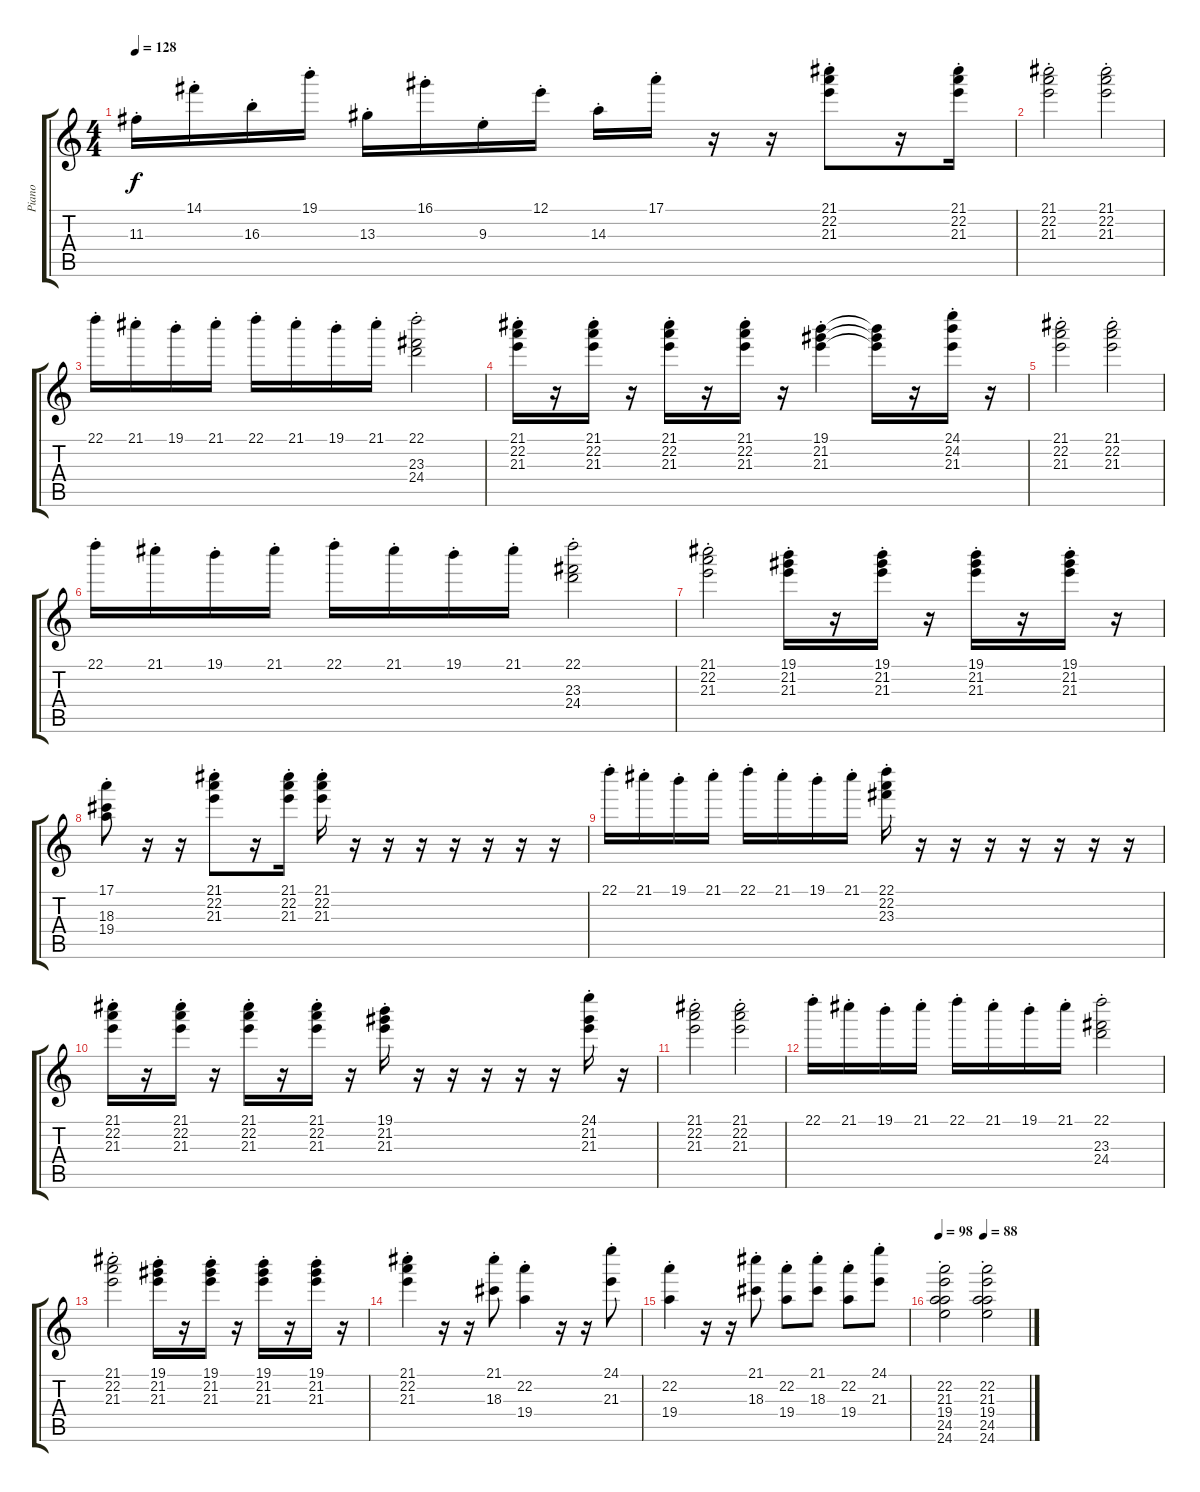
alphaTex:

\track ("Piano" "Piano") {instrument acousticguitarsteel}
\staff {score tabs}
\tuning (E4 B3 G3 D3 A2 E2) {hide}
\ts (4 4)
\tempo 128
\clef g2
\ks c
11.3{st}.16{dy f} 14.1{st}.16 16.3{st}.16 19.1{st}.16 13.3{st}.16 16.1{st}.16 9.3{st}.16 12.1{st}.16 14.3{st}.16 17.1{st}.16 r.16 r.16 (21.1{st} 22.2{st} 21.3{st}).8 r.16 (21.1{st} 22.2{st} 21.3{st}).16 |
(21.1{st} 22.2{st} 21.3{st}).2 (21.1{st} 22.2{st} 21.3{st}).2 |
22.1{st}.16 21.1{st}.16 19.1{st}.16 21.1{st}.16 22.1{st}.16 21.1{st}.16 19.1{st}.16 21.1{st}.16 (22.1{st} 23.3{st} 24.4{st}).2 |
(21.1{st} 22.2{st} 21.3{st}).16 r.16 (21.1{st} 22.2{st} 21.3{st}).16 r.16 (21.1{st} 22.2{st} 21.3{st}).16 r.16 (21.1{st} 22.2{st} 21.3{st}).16 r.16 (19.1{st} 21.2{st} 21.3{st}).4 (19.1{t} 21.2{t} 21.3{t}).16 r.16 (24.1{st} 24.2{st} 21.3{st}).16 r.16 |
(21.1{st} 22.2{st} 21.3{st}).2 (21.1{st} 22.2{st} 21.3{st}).2 |
22.1{st}.16 21.1{st}.16 19.1{st}.16 21.1{st}.16 22.1{st}.16 21.1{st}.16 19.1{st}.16 21.1{st}.16 (22.1{st} 23.3{st} 24.4{st}).2 |
(21.1{st} 22.2{st} 21.3{st}).2 (19.1{st} 21.2{st} 21.3{st}).16 r.16 (19.1{st} 21.2{st} 21.3{st}).16 r.16 (19.1{st} 21.2{st} 21.3{st}).16 r.16 (19.1{st} 21.2{st} 21.3{st}).16 r.16 |
(17.1{st} 18.3{st} 19.4{st}).8 r.16 r.16 (21.1{st} 22.2{st} 21.3{st}).8 r.16 (21.1{st} 22.2{st} 21.3{st}).16 (21.1{st} 22.2{st} 21.3{st}).16 r.16 r.16 r.16 r.16 r.16 r.16 r.16 |
22.1{st}.16 21.1{st}.16 19.1{st}.16 21.1{st}.16 22.1{st}.16 21.1{st}.16 19.1{st}.16 21.1{st}.16 (22.1{st} 22.2{st} 23.3{st}).16 r.16 r.16 r.16 r.16 r.16 r.16 r.16 |
(21.1{st} 22.2{st} 21.3{st}).16 r.16 (21.1{st} 22.2{st} 21.3{st}).16 r.16 (21.1{st} 22.2{st} 21.3{st}).16 r.16 (21.1{st} 22.2{st} 21.3{st}).16 r.16 (19.1{st} 21.2{st} 21.3{st}).16 r.16 r.16 r.16 r.16 r.16 (24.1{st} 21.2{st} 21.3{st}).16 r.16 |
(21.1{st} 22.2{st} 21.3{st}).2 (21.1{st} 22.2{st} 21.3{st}).2 |
22.1{st}.16 21.1{st}.16 19.1{st}.16 21.1{st}.16 22.1{st}.16 21.1{st}.16 19.1{st}.16 21.1{st}.16 (22.1{st} 23.3{st} 24.4{st}).2 |
(21.1{st} 22.2{st} 21.3{st}).2 (19.1{st} 21.2{st} 21.3{st}).16 r.16 (19.1{st} 21.2{st} 21.3{st}).16 r.16 (19.1{st} 21.2{st} 21.3{st}).16 r.16 (19.1{st} 21.2{st} 21.3{st}).16 r.16 |
(21.1{st} 22.2{st} 21.3{st}).4 r.16 r.16 (21.1{st} 18.3{st}).8 (22.2{st} 19.4{st}).4 r.16 r.16 (24.1{st} 21.3{st}).8 |
(22.2{st} 19.4{st}).4 r.16 r.16 (21.1{st} 18.3{st}).8 (22.2{st} 19.4{st}).8 (21.1{st} 18.3{st}).8 (22.2{st} 19.4{st}).8 (24.1{st} 21.3{st}).8 |
\tempo 98
\tempo (88 0.5)
(22.2{st} 21.3{st} 19.4{st} 24.5{st} 24.6{st}).2 (22.2{st} 21.3{st} 19.4{st} 24.5{st} 24.6{st}).2
